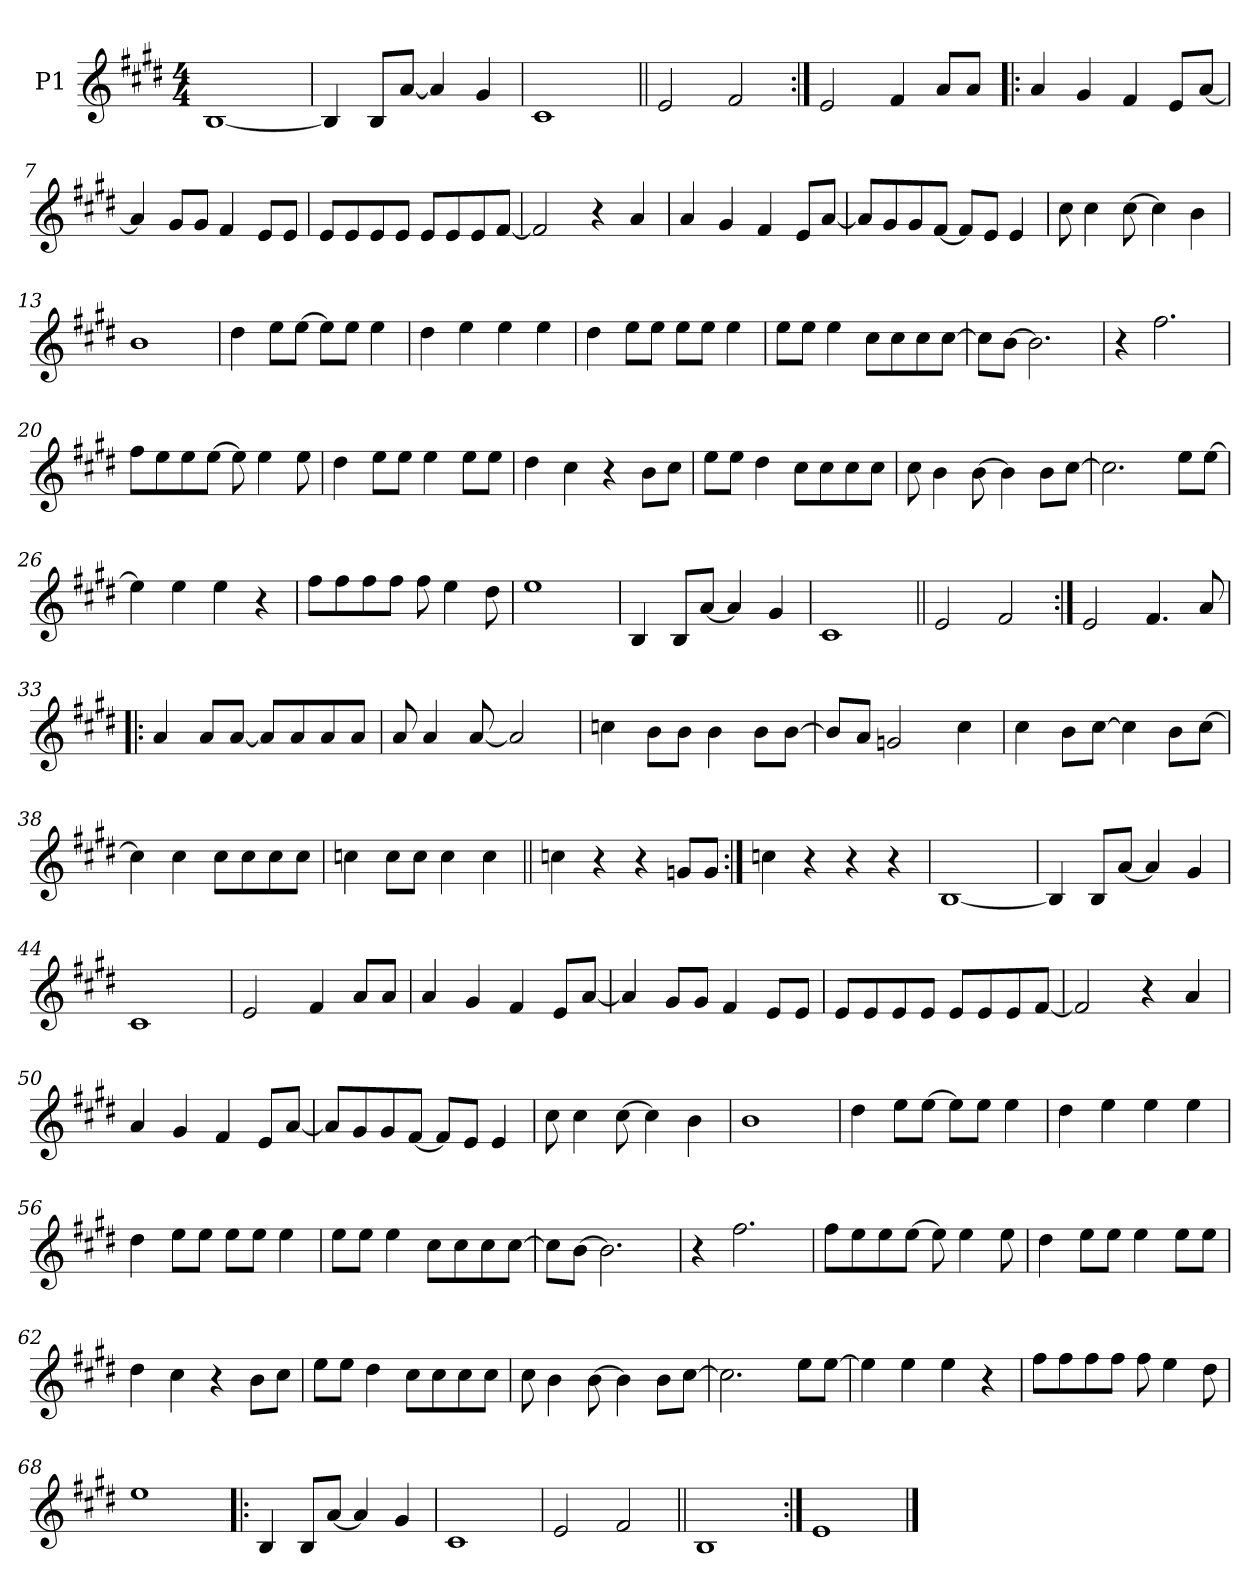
**kern
*part1
*staff1
*I"P1
*clefG2
*k[f#c#g#d#]
*M4/4
*MM144
=1
[1B
=2
4B/]
8B/L
[8a/J
4a/]
4g#/
=3
1c#
=4||
2e/
2f#/
=5:|!
2e/
4f#/
8a/L
8a/J
=6!|:
4a/
4g#/
4f#/
8e/L
[8a/J
!!LO:LB:g=z
=7
4a/]
8g#/L
8g#/J
4f#/
8e/L
8e/J
=8
8e/L
8e/
8e/
8e/J
8e/L
8e/
8e/
[8f#/J
=9
2f#/]
4r
4a/
=10
4a/
4g#/
4f#/
8e/L
[8a/J
=11
8a/L]
8g#/
8g#/
[8f#/J
8f#/L]
8e/J
4e/
!!LO:LB:g=z
=12
8cc#\
4cc#\
[8cc#\
4cc#\]
4b\
=13
1b
=14
4dd#\
8ee\L
[8ee\J
8ee\L]
8ee\J
4ee\
=15
4dd#\
4ee\
4ee\
4ee\
=16
4dd#\
8ee\L
8ee\J
8ee\L
8ee\J
4ee\
=17
8ee\L
8ee\J
4ee\
8cc#\L
8cc#\
8cc#\
[8cc#\J
!!LO:LB:g=z
=18
8cc#\L]
[8b\J
2.b\]
=19
4r
2.ff#\
=20
8ff#\L
8ee\
8ee\
[8ee\J
8ee\]
4ee\
8ee\
=21
4dd#\
8ee\L
8ee\J
4ee\
8ee\L
8ee\J
=22
4dd#\
4cc#\
4r
8b\L
8cc#\J
=23
8ee\L
8ee\J
4dd#\
8cc#\L
8cc#\
8cc#\
8cc#\J
!!LO:LB:g=z
=24
8cc#\
4b\
[8b\
4b\]
8b\L
[8cc#\J
=25
2.cc#\]
8ee\L
[8ee\J
=26
4ee\]
4ee\
4ee\
4r
=27
8ff#\L
8ff#\
8ff#\
8ff#\J
8ff#\
4ee\
8dd#\
=28
1ee
=29
4B/
8B/L
[8a/J
4a/]
4g#/
=30
1c#
!!LO:LB:g=z
=31||
2e/
2f#/
=32:|!
2e/
4.f#/
8a/
=33!|:
4a/
8a/L
[8a/J
8a/L]
8a/
8a/
8a/J
=34
8a/
4a/
[8a/
2a/]
=35
4ccn\
8b\L
8b\J
4b\
8b\L
[8b\J
=36
8b/L]
8a/J
2gn/
4cc#\
!!LO:LB:g=z
=37
4cc#\
8b\L
[8cc#\J
4cc#\]
8b\L
[8cc#\J
=38
4cc#\]
4cc#\
8cc#\L
8cc#\
8cc#\
8cc#\J
=39
4ccn\
8cc\L
8cc\J
4cc\
4cc\
=40||
4ccn\
4r
4r
8gn/L
8g/J
=41:|!
4ccn\
4r
4r
4r
!!LO:LB:g=z
=42
[1B
=43
4B/]
8B/L
[8a/J
4a/]
4g#/
=44
1c#
=45
2e/
4f#/
8a/L
8a/J
=46
4a/
4g#/
4f#/
8e/L
[8a/J
=47
4a/]
8g#/L
8g#/J
4f#/
8e/L
8e/J
!!LO:LB:g=z
=48
8e/L
8e/
8e/
8e/J
8e/L
8e/
8e/
[8f#/J
=49
2f#/]
4r
4a/
=50
4a/
4g#/
4f#/
8e/L
[8a/J
=51
8a/L]
8g#/
8g#/
[8f#/J
8f#/L]
8e/J
4e/
!!LO:LB:g=z
=52
8cc#\
4cc#\
[8cc#\
4cc#\]
4b\
=53
1b
=54
4dd#\
8ee\L
[8ee\J
8ee\L]
8ee\J
4ee\
=55
4dd#\
4ee\
4ee\
4ee\
=56
4dd#\
8ee\L
8ee\J
8ee\L
8ee\J
4ee\
=57
8ee\L
8ee\J
4ee\
8cc#\L
8cc#\
8cc#\
[8cc#\J
!!LO:LB:g=z
=58
8cc#\L]
[8b\J
2.b\]
=59
4r
2.ff#\
=60
8ff#\L
8ee\
8ee\
[8ee\J
8ee\]
4ee\
8ee\
=61
4dd#\
8ee\L
8ee\J
4ee\
8ee\L
8ee\J
!!LO:PB:g=z
=62
4dd#\
4cc#\
4r
8b\L
8cc#\J
=63
8ee\L
8ee\J
4dd#\
8cc#\L
8cc#\
8cc#\
8cc#\J
=64
8cc#\
4b\
[8b\
4b\]
8b\L
[8cc#\J
=65
2.cc#\]
8ee\L
[8ee\J
=66
4ee\]
4ee\
4ee\
4r
=67
8ff#\L
8ff#\
8ff#\
8ff#\J
8ff#\
4ee\
8dd#\
!!LO:LB:g=z
=68
1ee
=69!|:
4B/
8B/L
[8a/J
4a/]
4g#/
=70
1c#
=71
2e/
2f#/
=72||
1B
=73:|!
1e
==
*-
